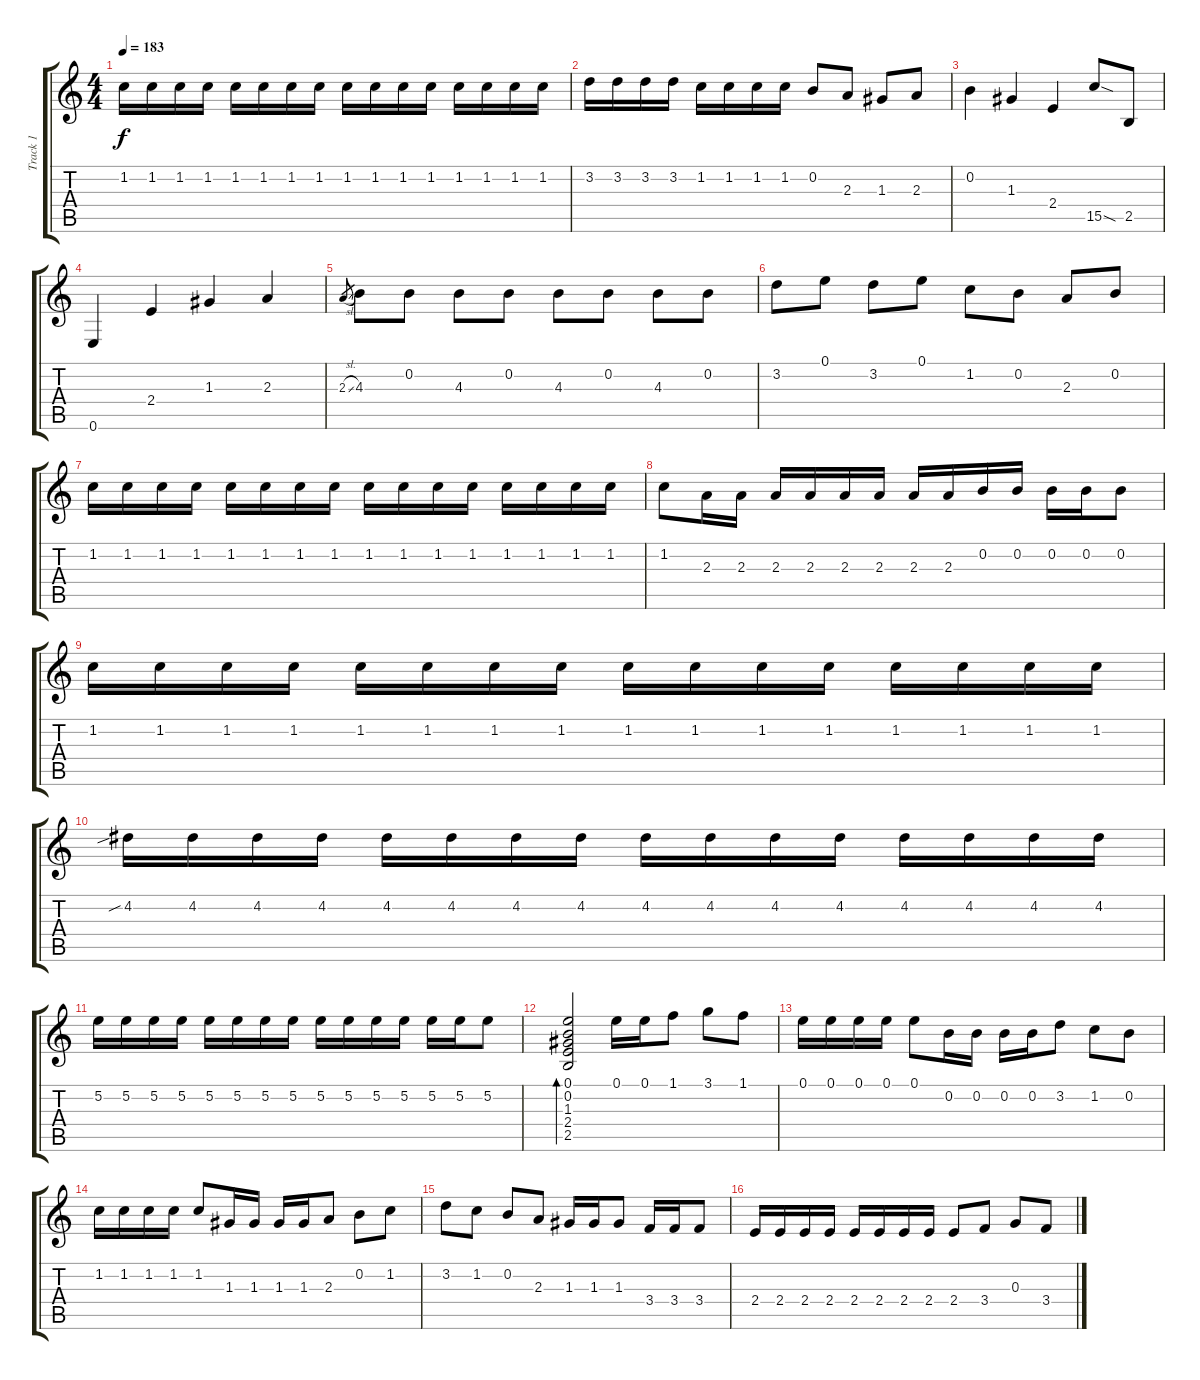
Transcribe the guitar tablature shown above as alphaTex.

\track ("Track 1" "Track 1") {instrument overdrivenguitar}
\staff {score tabs}
\tuning (E4 B3 G3 D3 A2 E2) {hide}
\ts (4 4)
\tempo 183
\clef g2
\ks c
1.2.16{dy f} 1.2.16 1.2.16 1.2.16 1.2.16 1.2.16 1.2.16 1.2.16 1.2.16 1.2.16 1.2.16 1.2.16 1.2.16 1.2.16 1.2.16 1.2.16 |
3.2.16 3.2.16 3.2.16 3.2.16 1.2.16 1.2.16 1.2.16 1.2.16 0.2.8 2.3.8 1.3.8 2.3.8 |
0.2.4 1.3.4 2.4.4 15.5{sod}.8 2.5.8 |
0.6.4 2.4.4 1.3.4 2.3.4 |
2.3{sl}.8{gr} 4.3.8 0.2.8 4.3.8 0.2.8 4.3.8 0.2.8 4.3.8 0.2.8 |
3.2.8 0.1.8 3.2.8 0.1.8 1.2.8 0.2.8 2.3.8 0.2.8 |
1.2.16 1.2.16 1.2.16 1.2.16 1.2.16 1.2.16 1.2.16 1.2.16 1.2.16 1.2.16 1.2.16 1.2.16 1.2.16 1.2.16 1.2.16 1.2.16 |
1.2.8 2.3.16 2.3.16 2.3.16 2.3.16 2.3.16 2.3.16 2.3.16 2.3.16 0.2.16 0.2.16 0.2.16 0.2.16 0.2.8 |
1.2.16 1.2.16 1.2.16 1.2.16 1.2.16 1.2.16 1.2.16 1.2.16 1.2.16 1.2.16 1.2.16 1.2.16 1.2.16 1.2.16 1.2.16 1.2.16 |
4.2{sib}.16 4.2.16 4.2.16 4.2.16 4.2.16 4.2.16 4.2.16 4.2.16 4.2.16 4.2.16 4.2.16 4.2.16 4.2.16 4.2.16 4.2.16 4.2.16 |
5.2.16 5.2.16 5.2.16 5.2.16 5.2.16 5.2.16 5.2.16 5.2.16 5.2.16 5.2.16 5.2.16 5.2.16 5.2.16 5.2.16 5.2.8 |
(0.1 0.2 1.3 2.4 2.5).2{bd 480} 0.1.16 0.1.16 1.1.8 3.1.8 1.1.8 |
0.1.16 0.1.16 0.1.16 0.1.16 0.1.8 0.2.16 0.2.16 0.2.16 0.2.16 3.2.8 1.2.8 0.2.8 |
1.2.16 1.2.16 1.2.16 1.2.16 1.2.8 1.3.16 1.3.16 1.3.16 1.3.16 2.3.8 0.2.8 1.2.8 |
3.2.8 1.2.8 0.2.8 2.3.8 1.3.16 1.3.16 1.3.8 3.4.16 3.4.16 3.4.8 |
2.4.16 2.4.16 2.4.16 2.4.16 2.4.16 2.4.16 2.4.16 2.4.16 2.4.8 3.4.8 0.3.8 3.4.8
